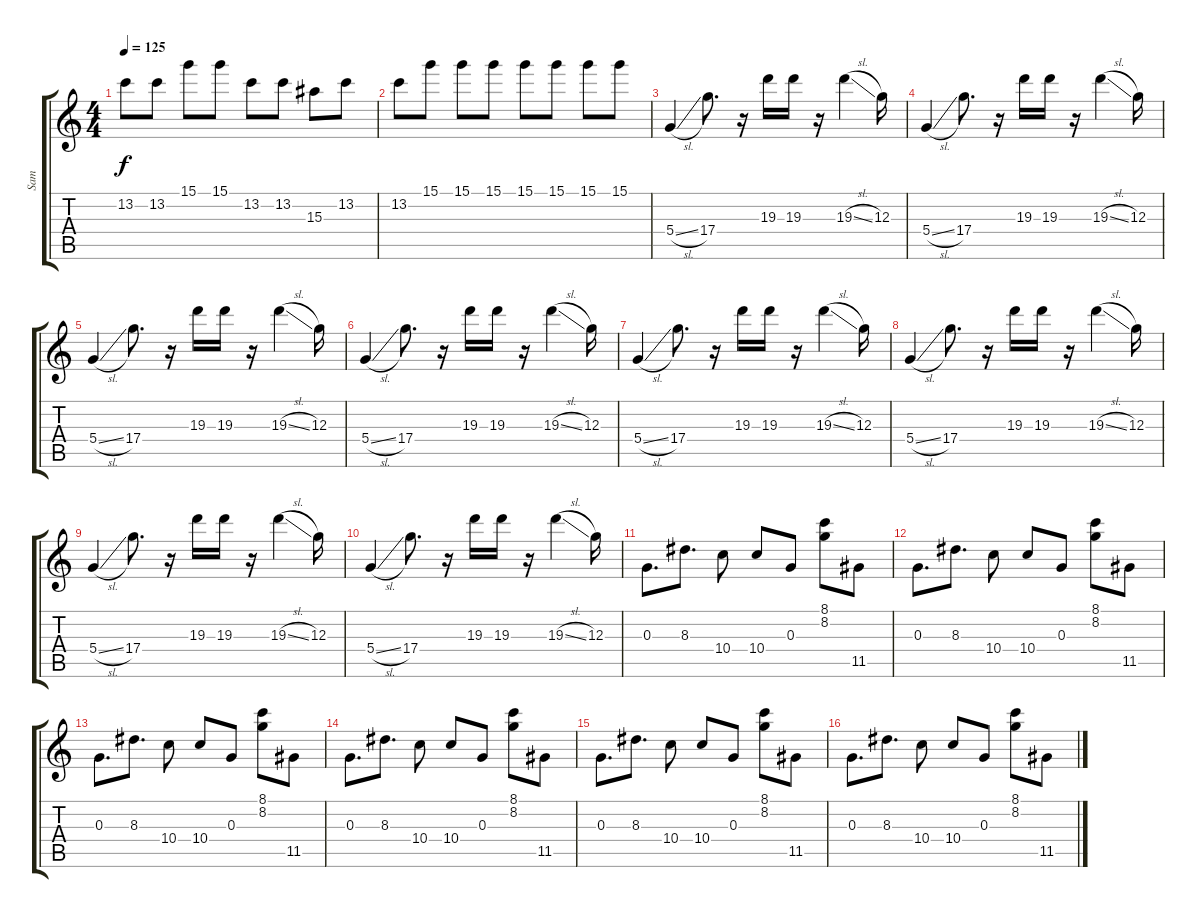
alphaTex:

\track ("Sam" "Sam") {instrument overdrivenguitar}
\staff {score tabs}
\tuning (E4 B3 G3 D3 A2 E2) {hide}
\ts (4 4)
\tempo 125
\clef g2
\ks c
13.2.8{dy f} 13.2.8 15.1.8 15.1.8 13.2.8 13.2.8 15.3.8 13.2.8 |
13.2.8 15.1.8 15.1.8 15.1.8 15.1.8 15.1.8 15.1.8 15.1.8 |
5.4{sl}.4 17.4.8{d} r.16 19.3.16 19.3.16 r.16 19.3{sl}.4 12.3.16 |
5.4{sl}.4 17.4.8{d} r.16 19.3.16 19.3.16 r.16 19.3{sl}.4 12.3.16 |
5.4{sl}.4 17.4.8{d} r.16 19.3.16 19.3.16 r.16 19.3{sl}.4 12.3.16 |
5.4{sl}.4 17.4.8{d} r.16 19.3.16 19.3.16 r.16 19.3{sl}.4 12.3.16 |
5.4{sl}.4 17.4.8{d} r.16 19.3.16 19.3.16 r.16 19.3{sl}.4 12.3.16 |
5.4{sl}.4 17.4.8{d} r.16 19.3.16 19.3.16 r.16 19.3{sl}.4 12.3.16 |
5.4{sl}.4 17.4.8{d} r.16 19.3.16 19.3.16 r.16 19.3{sl}.4 12.3.16 |
5.4{sl}.4 17.4.8{d} r.16 19.3.16 19.3.16 r.16 19.3{sl}.4 12.3.16 |
0.3.8{d} 8.3.8{d} 10.4.8 10.4.8 0.3.8 (8.1 8.2).8 11.5.8 |
0.3.8{d} 8.3.8{d} 10.4.8 10.4.8 0.3.8 (8.1 8.2).8 11.5.8 |
0.3.8{d} 8.3.8{d} 10.4.8 10.4.8 0.3.8 (8.1 8.2).8 11.5.8 |
0.3.8{d} 8.3.8{d} 10.4.8 10.4.8 0.3.8 (8.1 8.2).8 11.5.8 |
0.3.8{d} 8.3.8{d} 10.4.8 10.4.8 0.3.8 (8.1 8.2).8 11.5.8 |
0.3.8{d} 8.3.8{d} 10.4.8 10.4.8 0.3.8 (8.1 8.2).8 11.5.8
